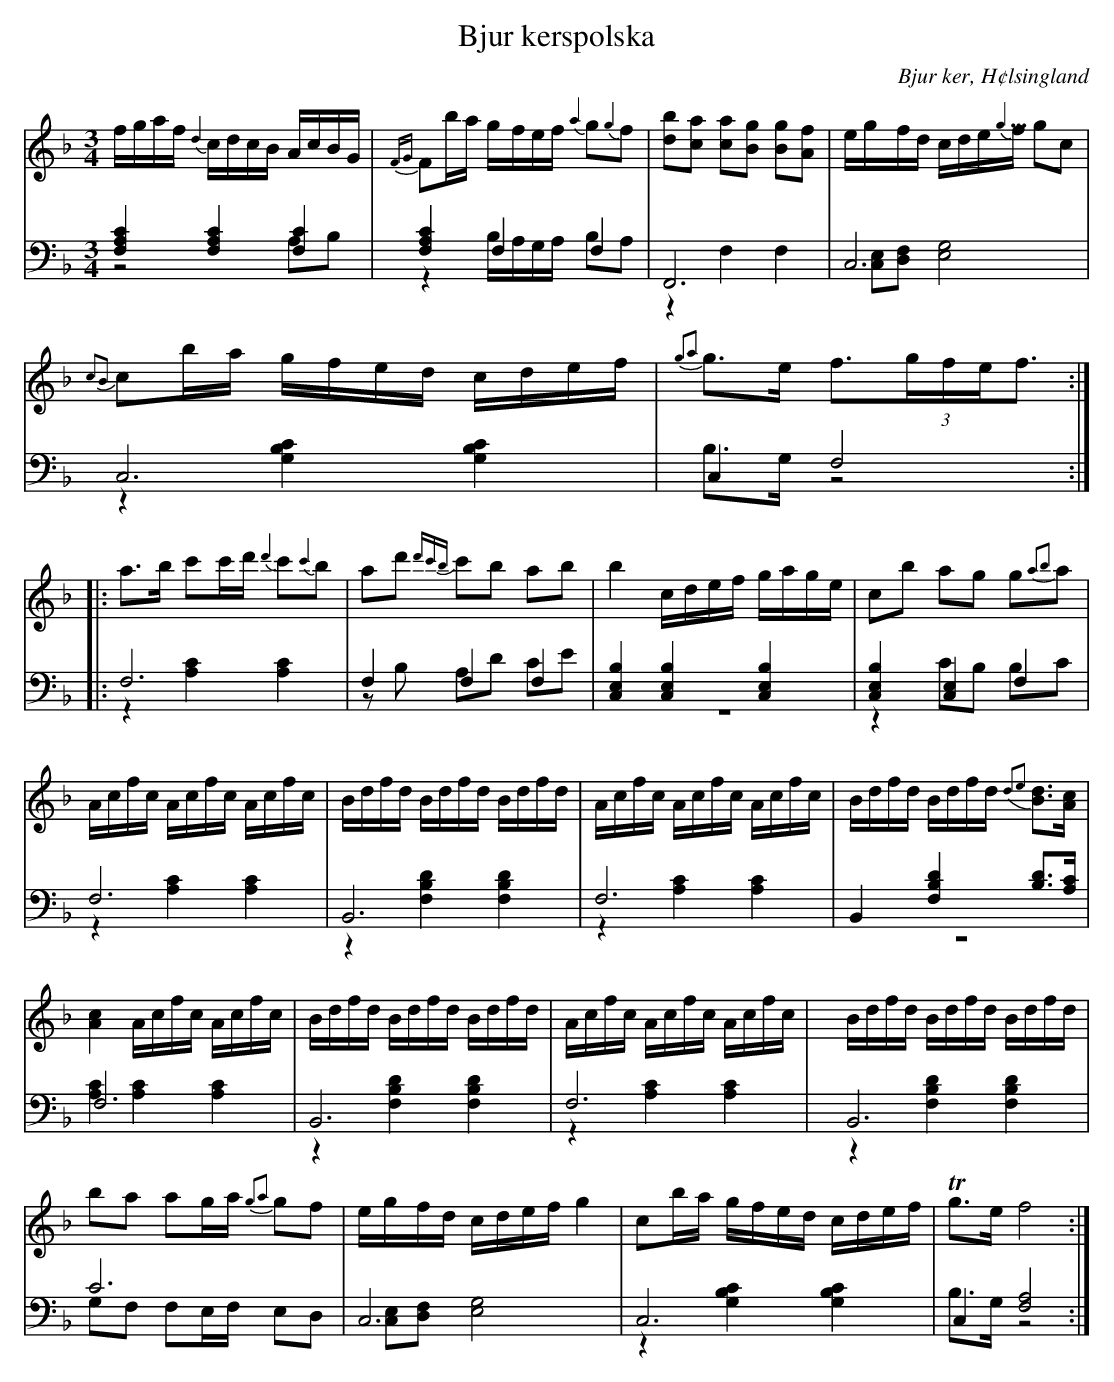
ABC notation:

X:1
T: Bjur kerspolska
O: Bjur ker, H¢lsingland
M: 3/4
L: 1/16
K: F
V:1
V:2
V:3 merge
V:1
fgaf {d2}cdcB AcBG|{FG}F2ba gfef {a2}g2{g2}f2|[d2b2][c2a2] [c2a2][B2g2] [B2g2][A2f2] |egfd cde{g5/2}f g2c2|
{c2B2}c2ba gfed cdef|{g2a2}g2>e2 f3(3gfef3:|
|:a2>b2 c'2c'd' {d'2}c'2{c'2}b2|a2d'2 {d'4/3c'4/3b4/3}c'2b2 a2b2|b4 cdef gage|c2b2 a2g2 g2{a2b2}a2|
Acfc Acfc Acfc|Bdfd Bdfd Bdfd|Acfc Acfc Acfc|Bdfd Bdfd {d2e2}[B2d2]>[A2c2]|
[A4c4] Acfc Acfc|Bdfd Bdfd Bdfd|Acfc Acfc Acfc|Bdfd Bdfd Bdfd|
b2a2 a2ga {g2a2}g2f2|egfd cdef g4|c2ba gfed cdef|Tg2>e2 f8:|
V:2 clef=bass
[F,4A,4C4] [F,4A,4C4] [F,4C4]|[F,4A,4C4] F,4 F,4|F,,12|C,12|
C,12|C,4 F,8:|
|:F,12|F,4 F,4 F,4|[C,4E,4B,4] [C,4E,4B,4] [C,4E,4B,4]|[C,4E,4B,4] [C,4E,4] F,4|
F,12|B,,12|F,12|B,,4 [F,4B,4D4] [B,2D2]>[A,2C2]|
F,12|B,,12|F,12|B,,12|
C12|C,12|C,12|C,4 [F,8A,8]:|
V:3 clef=bass
z8 A,2B,2|z4 B,A,G,A, B,2A,2|z4 F,4 F,4|[C,2E,2][D,2F,2] [E,8G,8]|
z4 [G,4B,4C4] [G,4B,4C4]|B,2>G,2 z8:|
|:z4 [A,4C4] [A,4C4]|z2B,2 A,2D2 C2E2|z12|z4 C2B,2 B,2C2|
z4 [A,4C4] [A,4C4]|z4 [F,4B,4D4] [F,4B,4D4]|z4 [A,4C4] [A,4C4]|z12|
[A,4C4] [A,4C4] [A,4C4]|z4 [F,4B,4D4] [F,4B,4D4]|z4 [A,4C4] [A,4C4]|
|z4 [F,4B,4D4] [F,4B,4D4]|G,2F,2 F,2E,F, E,2D,2|[C,2E,2][D,2F,2] [E,8G,8]|z4 [G,4B,4C4] [G,4B,4C4]|B,2>G,2 z8:|
